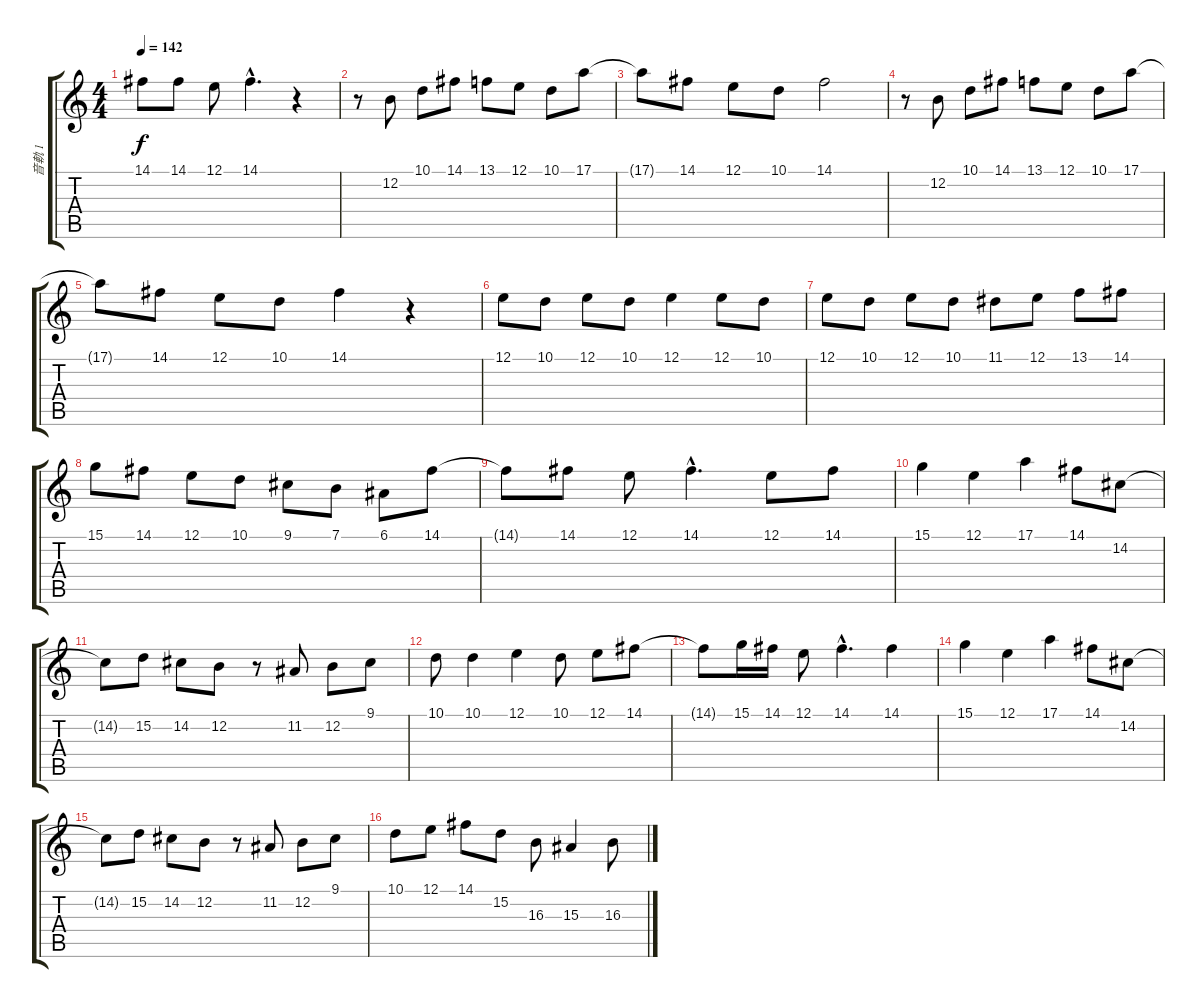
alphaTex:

\track ("音軌 1" "音軌 1") {instrument flute}
\staff {score tabs}
\tuning (E4 B3 G3 D3 A2 E2) {hide}
\ts (4 4)
\tempo 142
\clef g2
\ks c
14.1{t}.8{dy f} 14.1.8 12.1.8 14.1{hac}.4{d} r.4 |
r.8 12.2.8 10.1.8 14.1.8 13.1.8 12.1.8 10.1.8 17.1.8 |
17.1{t}.8 14.1.8 12.1.8 10.1.8 14.1.2 |
r.8 12.2.8 10.1.8 14.1.8 13.1.8 12.1.8 10.1.8 17.1.8 |
17.1{t}.8 14.1.8 12.1.8 10.1.8 14.1.4 r.4 |
12.1.8 10.1.8 12.1.8 10.1.8 12.1.4 12.1.8 10.1.8 |
12.1.8 10.1.8 12.1.8 10.1.8 11.1.8 12.1.8 13.1.8 14.1.8 |
15.1.8 14.1.8 12.1.8 10.1.8 9.1.8 7.1.8 6.1.8 14.1.8 |
14.1{t}.8 14.1.8 12.1.8 14.1{hac}.4{d} 12.1.8 14.1.8 |
15.1.4 12.1.4 17.1.4 14.1.8 14.2.8 |
14.2{t}.8 15.2.8 14.2.8 12.2.8 r.8 11.2.8 12.2.8 9.1.8 |
10.1.8 10.1.4 12.1.4 10.1.8 12.1.8 14.1.8 |
14.1{t}.8 15.1.16 14.1.16 12.1.8 14.1{hac}.4{d} 14.1.4 |
15.1.4 12.1.4 17.1.4 14.1.8 14.2.8 |
14.2{t}.8 15.2.8 14.2.8 12.2.8 r.8 11.2.8 12.2.8 9.1.8 |
10.1.8 12.1.8 14.1.8 15.2.8 16.3.8 15.3.4 16.3.8
